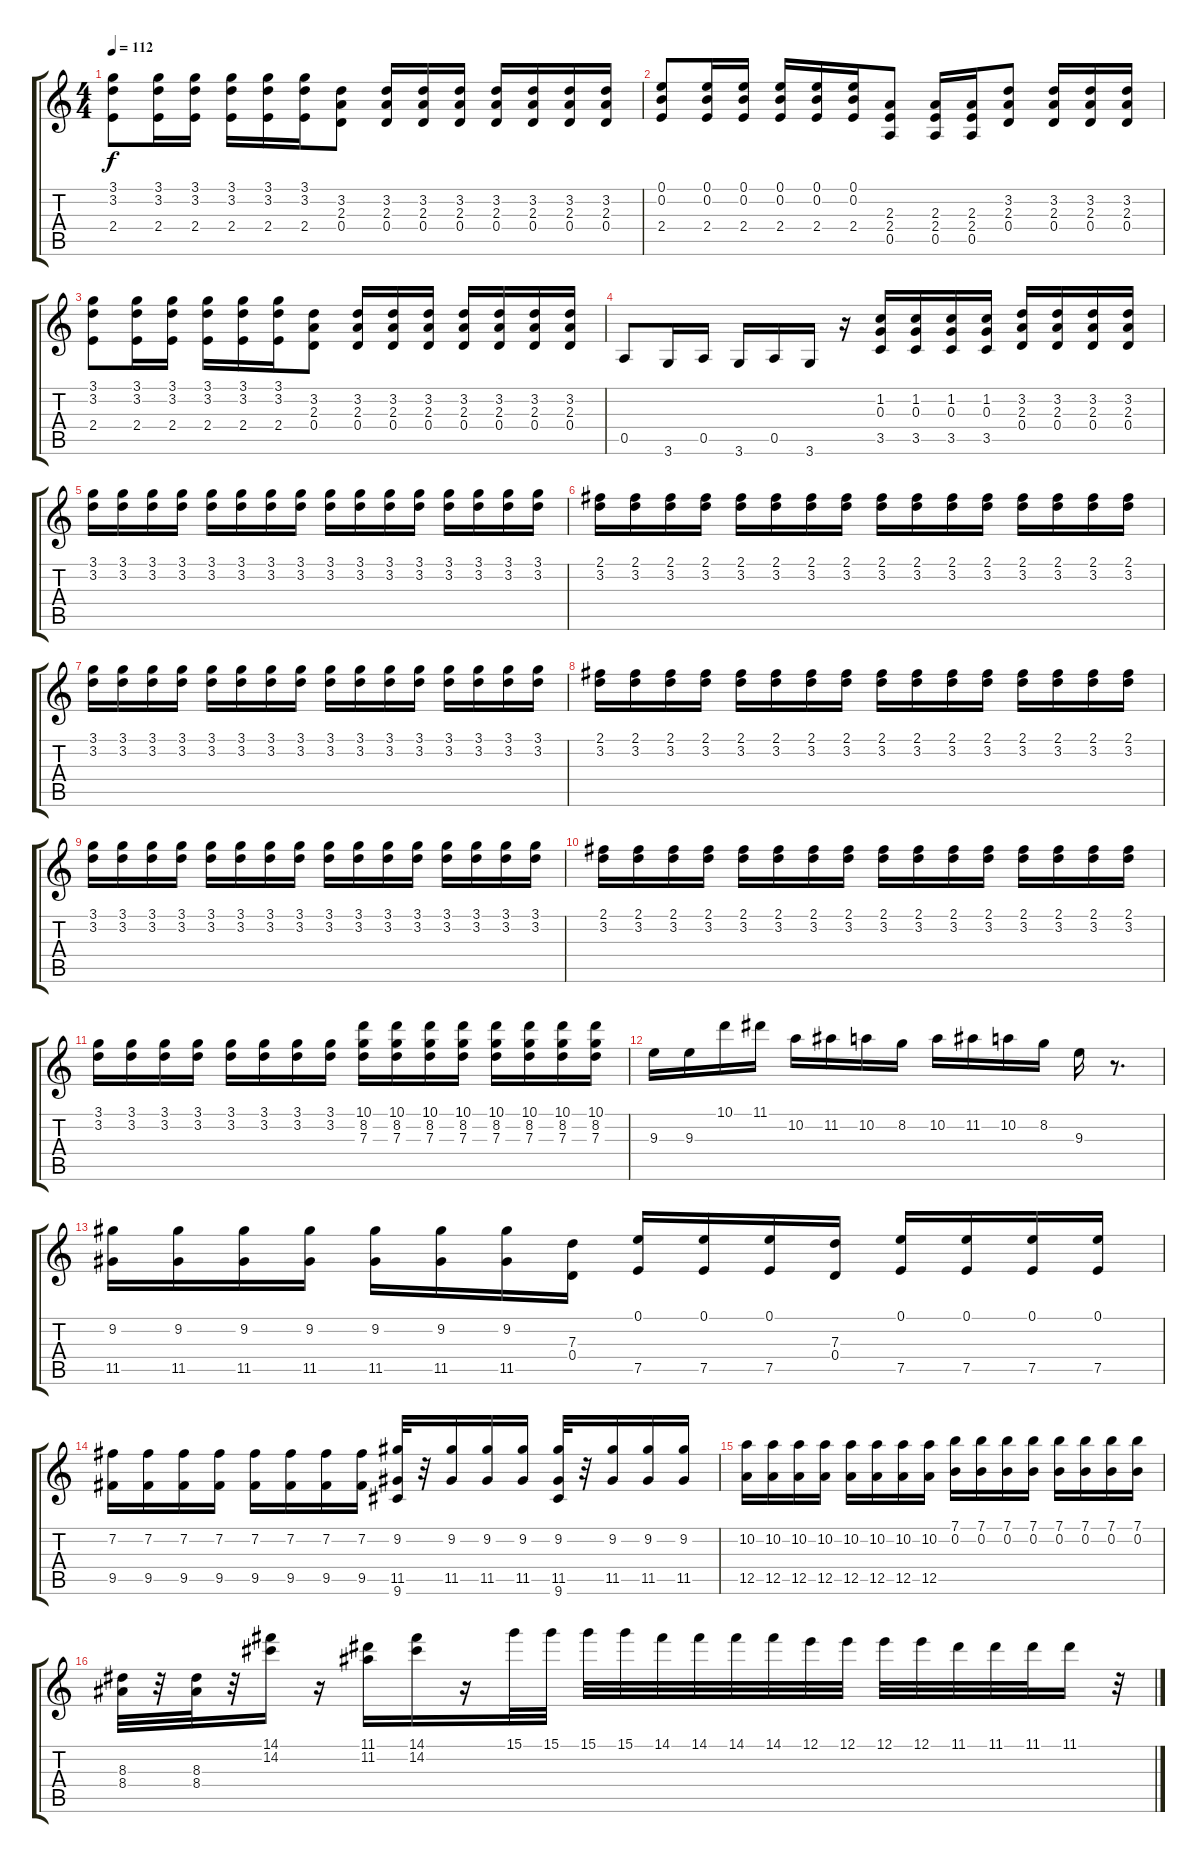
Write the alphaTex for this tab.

\track "" {instrument acousticguitarsteel}
\staff {score tabs}
\tuning (E4 B3 G3 D3 A2 E2) {hide}
\ts (4 4)
\tempo 112
\clef g2
\ks c
(3.1 3.2 2.4).8{dy f} (3.1 3.2 2.4).16 (3.1 3.2 2.4).16 (3.1 3.2 2.4).16 (3.1 3.2 2.4).16 (3.1 3.2 2.4).16 (3.2 2.3 0.4).8 (3.2 2.3 0.4).16 (3.2 2.3 0.4).16 (3.2 2.3 0.4).16 (3.2 2.3 0.4).16 (3.2 2.3 0.4).16 (3.2 2.3 0.4).16 (3.2 2.3 0.4).16 |
(0.1 0.2 2.4).8 (0.1 0.2 2.4).16 (0.1 0.2 2.4).16 (0.1 0.2 2.4).16 (0.1 0.2 2.4).16 (0.1 0.2 2.4).16 (2.3 2.4 0.5).8 (2.3 2.4 0.5).16 (2.3 2.4 0.5).16 (3.2 2.3 0.4).8 (3.2 2.3 0.4).16 (3.2 2.3 0.4).16 (3.2 2.3 0.4).16 |
(3.1 3.2 2.4).8 (3.1 3.2 2.4).16 (3.1 3.2 2.4).16 (3.1 3.2 2.4).16 (3.1 3.2 2.4).16 (3.1 3.2 2.4).16 (3.2 2.3 0.4).8 (3.2 2.3 0.4).16 (3.2 2.3 0.4).16 (3.2 2.3 0.4).16 (3.2 2.3 0.4).16 (3.2 2.3 0.4).16 (3.2 2.3 0.4).16 (3.2 2.3 0.4).16 |
0.5.8 3.6.16 0.5.16 3.6.16 0.5.16 3.6.16 r.16 (1.2 0.3 3.5).16 (1.2 0.3 3.5).16 (1.2 0.3 3.5).16 (1.2 0.3 3.5).16 (3.2 2.3 0.4).16 (3.2 2.3 0.4).16 (3.2 2.3 0.4).16 (3.2 2.3 0.4).16 |
(3.1 3.2).16 (3.1 3.2).16 (3.1 3.2).16 (3.1 3.2).16 (3.1 3.2).16 (3.1 3.2).16 (3.1 3.2).16 (3.1 3.2).16 (3.1 3.2).16 (3.1 3.2).16 (3.1 3.2).16 (3.1 3.2).16 (3.1 3.2).16 (3.1 3.2).16 (3.1 3.2).16 (3.1 3.2).16 |
(2.1 3.2).16 (2.1 3.2).16 (2.1 3.2).16 (2.1 3.2).16 (2.1 3.2).16 (2.1 3.2).16 (2.1 3.2).16 (2.1 3.2).16 (2.1 3.2).16 (2.1 3.2).16 (2.1 3.2).16 (2.1 3.2).16 (2.1 3.2).16 (2.1 3.2).16 (2.1 3.2).16 (2.1 3.2).16 |
(3.1 3.2).16 (3.1 3.2).16 (3.1 3.2).16 (3.1 3.2).16 (3.1 3.2).16 (3.1 3.2).16 (3.1 3.2).16 (3.1 3.2).16 (3.1 3.2).16 (3.1 3.2).16 (3.1 3.2).16 (3.1 3.2).16 (3.1 3.2).16 (3.1 3.2).16 (3.1 3.2).16 (3.1 3.2).16 |
(2.1 3.2).16 (2.1 3.2).16 (2.1 3.2).16 (2.1 3.2).16 (2.1 3.2).16 (2.1 3.2).16 (2.1 3.2).16 (2.1 3.2).16 (2.1 3.2).16 (2.1 3.2).16 (2.1 3.2).16 (2.1 3.2).16 (2.1 3.2).16 (2.1 3.2).16 (2.1 3.2).16 (2.1 3.2).16 |
(3.1 3.2).16 (3.1 3.2).16 (3.1 3.2).16 (3.1 3.2).16 (3.1 3.2).16 (3.1 3.2).16 (3.1 3.2).16 (3.1 3.2).16 (3.1 3.2).16 (3.1 3.2).16 (3.1 3.2).16 (3.1 3.2).16 (3.1 3.2).16 (3.1 3.2).16 (3.1 3.2).16 (3.1 3.2).16 |
(2.1 3.2).16 (2.1 3.2).16 (2.1 3.2).16 (2.1 3.2).16 (2.1 3.2).16 (2.1 3.2).16 (2.1 3.2).16 (2.1 3.2).16 (2.1 3.2).16 (2.1 3.2).16 (2.1 3.2).16 (2.1 3.2).16 (2.1 3.2).16 (2.1 3.2).16 (2.1 3.2).16 (2.1 3.2).16 |
(3.1 3.2).16 (3.1 3.2).16 (3.1 3.2).16 (3.1 3.2).16 (3.1 3.2).16 (3.1 3.2).16 (3.1 3.2).16 (3.1 3.2).16 (10.1 8.2 7.3).16 (10.1 8.2 7.3).16 (10.1 8.2 7.3).16 (10.1 8.2 7.3).16 (10.1 8.2 7.3).16 (10.1 8.2 7.3).16 (10.1 8.2 7.3).16 (10.1 8.2 7.3).16 |
9.3.16 9.3.16 10.1.16 11.1.16 10.2.16 11.2.16 10.2.16 8.2.16 10.2.16 11.2.16 10.2.16 8.2.16 9.3.16 r.8{d} |
(9.2 11.5).16 (9.2 11.5).16 (9.2 11.5).16 (9.2 11.5).16 (9.2 11.5).16 (9.2 11.5).16 (9.2 11.5).16 (7.3 0.4).16 (0.1 7.5).16 (0.1 7.5).16 (0.1 7.5).16 (7.3 0.4).16 (0.1 7.5).16 (0.1 7.5).16 (0.1 7.5).16 (0.1 7.5).16 |
(7.2 9.5).16 (7.2 9.5).16 (7.2 9.5).16 (7.2 9.5).16 (7.2 9.5).16 (7.2 9.5).16 (7.2 9.5).16 (7.2 9.5).16 (9.2 11.5 9.6).32 r.32 (9.2 11.5).16 (9.2 11.5).16 (9.2 11.5).16 (9.2 11.5 9.6).32 r.32 (9.2 11.5).16 (9.2 11.5).16 (9.2 11.5).16 |
(10.2 12.5).16 (10.2 12.5).16 (10.2 12.5).16 (10.2 12.5).16 (10.2 12.5).16 (10.2 12.5).16 (10.2 12.5).16 (10.2 12.5).16 (7.1 0.2).16 (7.1 0.2).16 (7.1 0.2).16 (7.1 0.2).16 (7.1 0.2).16 (7.1 0.2).16 (7.1 0.2).16 (7.1 0.2).16 |
(8.3 8.4).32 r.32 (8.3 8.4).32 r.32 (14.1 14.2).16 r.16 (11.1 11.2).16 (14.1 14.2).16 r.16 15.1.32 15.1.32 15.1.32 15.1.32 14.1.32 14.1.32 14.1.32 14.1.32 12.1.32 12.1.32 12.1.32 12.1.32 11.1.32 11.1.32 11.1.32 11.1.16 r.32
